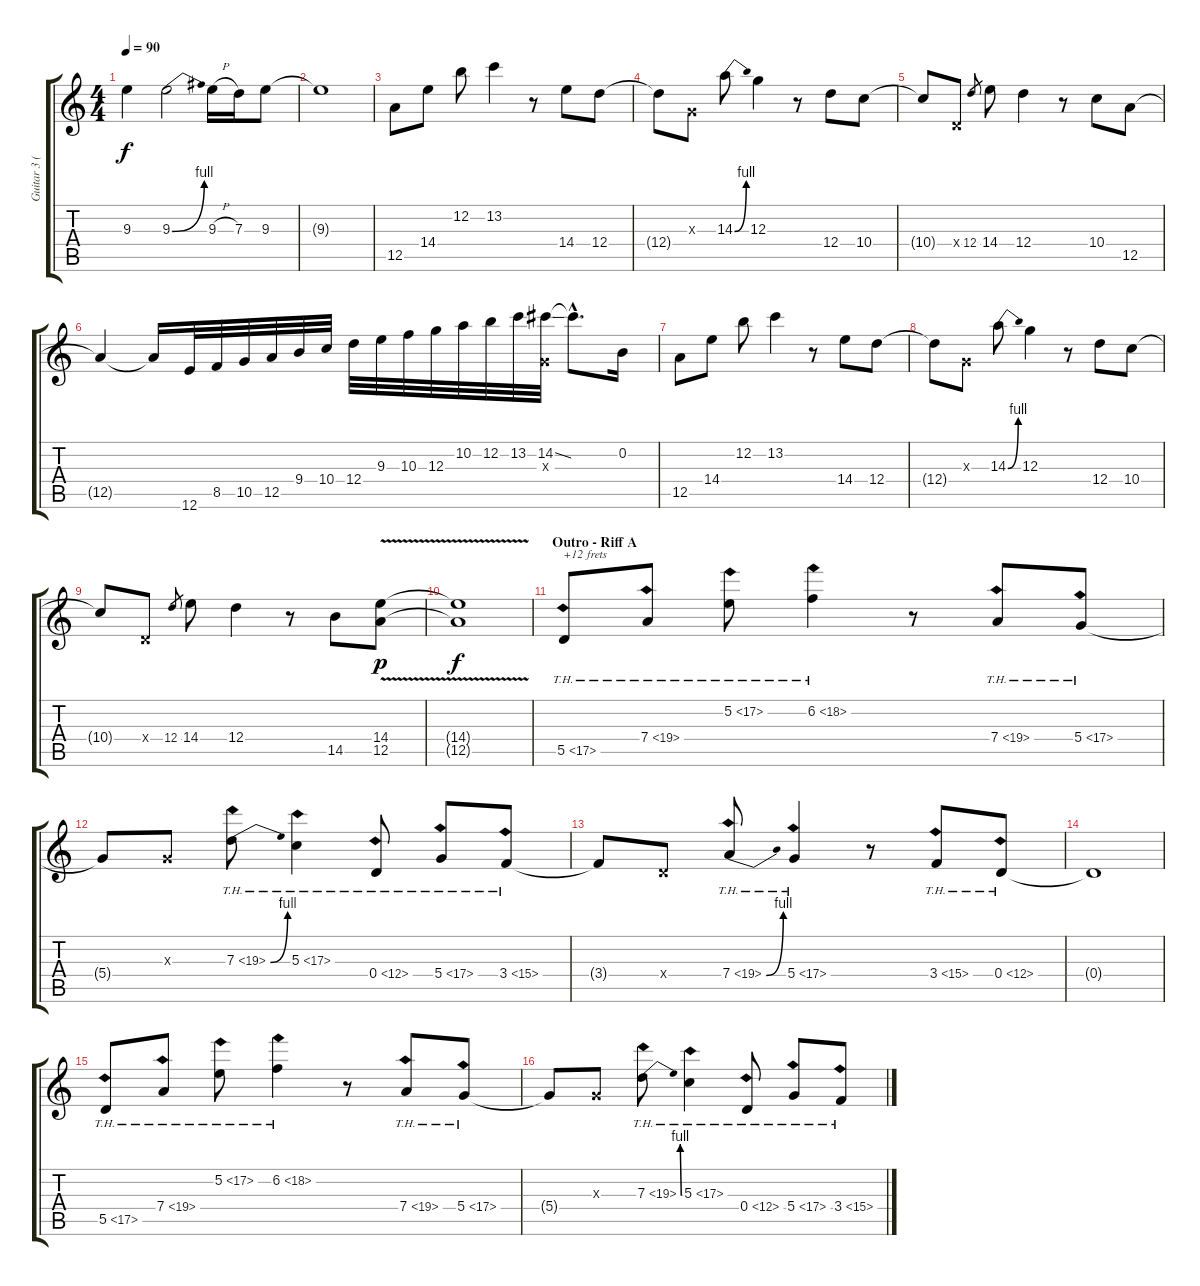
\track ("Guitar 3 (overdrive)" "Guitar 3 (") {instrument overdrivenguitar}
\staff {score tabs}
\tuning (E4 B3 G3 D3 A2 E2) {hide}
\ts (4 4)
\tempo 90
\clef g2
\ks c
9.3{t}.4{dy f} 9.3{be (bend 0 0 60 4)}.2 9.3{h}.16 7.3.16 9.3.8 |
9.3{t}.1 |
12.5.8 14.4.8 12.2.8 13.2.4 r.8 14.4.8 12.4.8 |
12.4{t}.8 0.3{x}.8 14.3{be (bend 0 0 60 4)}.8 12.3.4 r.8 12.4.8 10.4.8 |
10.4{t}.8 0.4{x}.8 12.4.8{gr} 14.4.8 12.4.4 r.8 10.4.8 12.5.8 |
12.5{t}.4 12.5{t}.16 12.6.32 8.5.32 10.5.32 12.5.32 9.4.32 10.4.32 12.4.32 9.3.32 10.3.32 12.3.32 10.2.32 12.2.32 13.2.32 (14.2{ss} 0.3{x}).32 14.2{hac t}.8{d} 0.2.16 |
12.5.8 14.4.8 12.2.8 13.2.4 r.8 14.4.8 12.4.8 |
12.4{t}.8 0.3{x}.8 14.3{be (bend 0 0 60 4)}.8 12.3.4 r.8 12.4.8 10.4.8 |
10.4{t}.8 0.4{x}.8 12.4.8{gr} 14.4.8 12.4.4 r.8 14.5.8 (14.4{v} 12.5{v}).8{dy p} |
(14.4{t} 12.5{t}).1{dy f} |
\section ("" "Outro - Riff A")
5.5{th 12}.8{txt "+12 frets"} 7.4{th 12}.8 5.2{th 12}.8 6.2{th 12}.4 r.8 7.4{th 12}.8 5.4{th 12}.8 |
5.4{t}.8 0.3{x}.8 7.3{be (bend 0 0 60 4) th 12}.8 5.3{th 12}.4 0.4{th 12}.8 5.4{th 12}.8 3.4{th 12}.8 |
3.4{t}.8 0.4{x}.8 7.4{be (bend 0 0 60 4) th 12}.8 5.4{th 12}.4 r.8 3.4{th 12}.8 0.4{th 12}.8 |
0.4{t}.1 |
5.5{th 12}.8 7.4{th 12}.8 5.2{th 12}.8 6.2{th 12}.4 r.8 7.4{th 12}.8 5.4{th 12}.8 |
5.4{t}.8 0.3{x}.8 7.3{be (bend 0 0 60 4) th 12}.8 5.3{th 12}.4 0.4{th 12}.8 5.4{th 12}.8 3.4{th 12}.8
